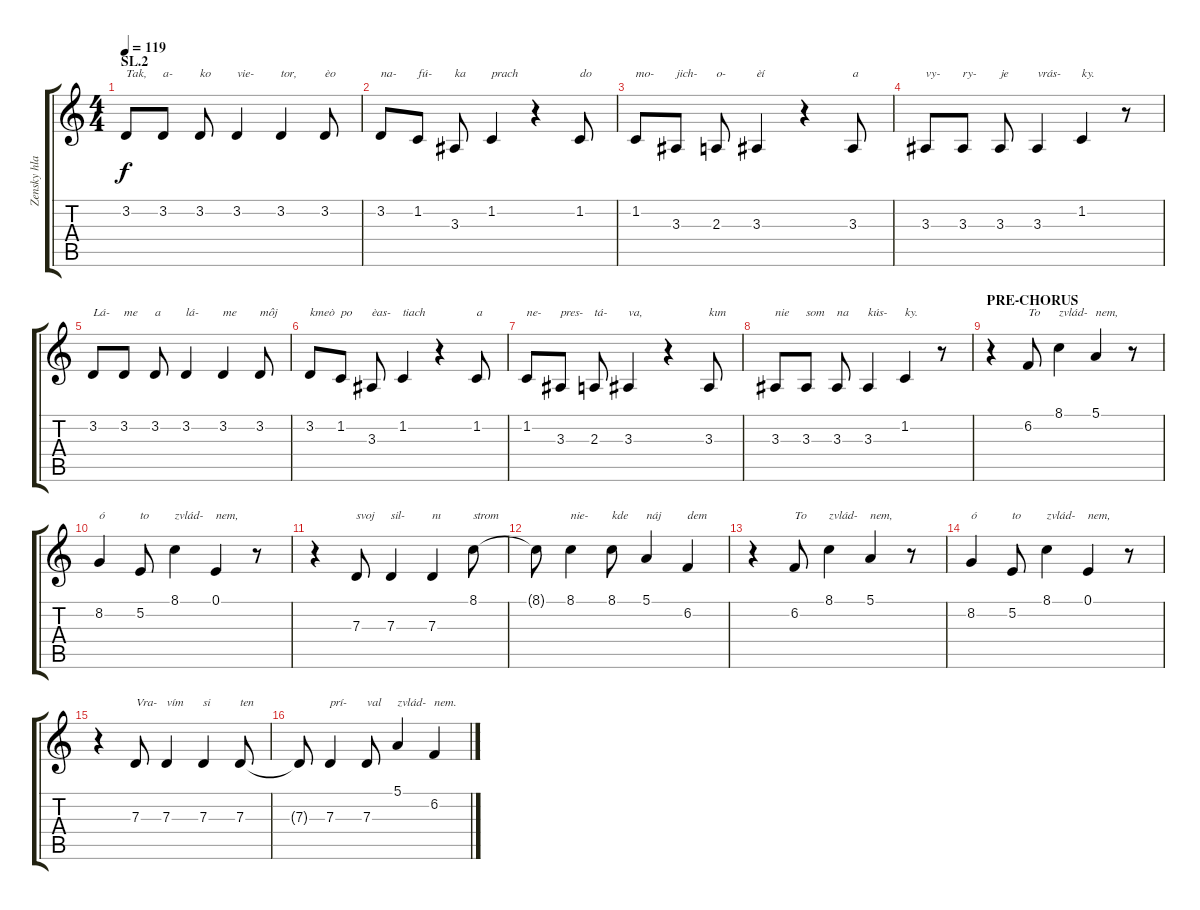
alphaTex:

\track ("Zensky hlas" "Zensky hla") {instrument choiraahs}
\staff {score tabs}
\tuning (E4 B3 G3 D3 A2 E2) {hide}
\ts (4 4)
\section ("" "SL.2")
\tempo 119
\clef g2
\ks c
3.2.8{txt "Tak, " dy f} 3.2.8{txt "a-"} 3.2.8{txt "ko"} 3.2.4{txt "vie-"} 3.2.4{txt "tor,"} 3.2.8{txt "èo"} |
3.2.8{txt "na-"} 1.2.8{txt "fú-"} 3.3.8{txt "ka"} 1.2.4{txt "prach"} r.4 1.2.8{txt "do"} |
1.2.8{txt "mo-"} 3.3.8{txt "jich-"} 2.3.8{txt "o-"} 3.3.4{txt "èí"} r.4 3.3.8{txt "a"} |
3.3.8{txt "vy-"} 3.3.8{txt "ry-"} 3.3.8{txt "je"} 3.3.4{txt "vrás-"} 1.2.4{txt "ky."} r.8 |
3.2.8{txt "Lá-"} 3.2.8{txt "me"} 3.2.8{txt "a"} 3.2.4{txt "lá-"} 3.2.4{txt "me"} 3.2.8{txt "môj"} |
3.2.8{txt "kmeò"} 1.2.8{txt "po"} 3.3.8{txt "èas-"} 1.2.4{txt "tiach"} r.4 1.2.8{txt "a"} |
1.2.8{txt "ne-"} 3.3.8{txt "pres-"} 2.3.8{txt "tá-"} 3.3.4{txt "va,"} r.4 3.3.8{txt "kım"} |
3.3.8{txt "nie"} 3.3.8{txt "som"} 3.3.8{txt "na"} 3.3.4{txt "kús-"} 1.2.4{txt "ky."} r.8 |
\section ("" "PRE-CHORUS")
r.4 6.2.8{txt "To"} 8.1.4{txt "zvlád-"} 5.1.4{txt "nem,"} r.8 |
8.2.4{txt "ó"} 5.2.8{txt "to"} 8.1.4{txt "zvlád-"} 0.1.4{txt "nem,"} r.8 |
r.4 7.3.8{txt "svoj"} 7.3.4{txt "sil-"} 7.3.4{txt "nı"} 8.1.8{txt "strom"} |
8.1{t}.8 8.1.4{txt "nie-"} 8.1.8{txt "kde"} 5.1.4{txt "náj"} 6.2.4{txt "dem"} |
r.4 6.2.8{txt "To"} 8.1.4{txt "zvlád-"} 5.1.4{txt "nem,"} r.8 |
8.2.4{txt "ó"} 5.2.8{txt "to"} 8.1.4{txt "zvlád-"} 0.1.4{txt "nem,"} r.8 |
r.4{volume 13} 7.3.8{txt "Vra-"} 7.3.4{txt "vím"} 7.3.4{txt "si"} 7.3.8{txt "ten"} |
7.3{t}.8 7.3.4{txt "prí-"} 7.3.8{txt "val"} 5.1.4{txt "zvlád-"} 6.2.4{txt "nem."}
